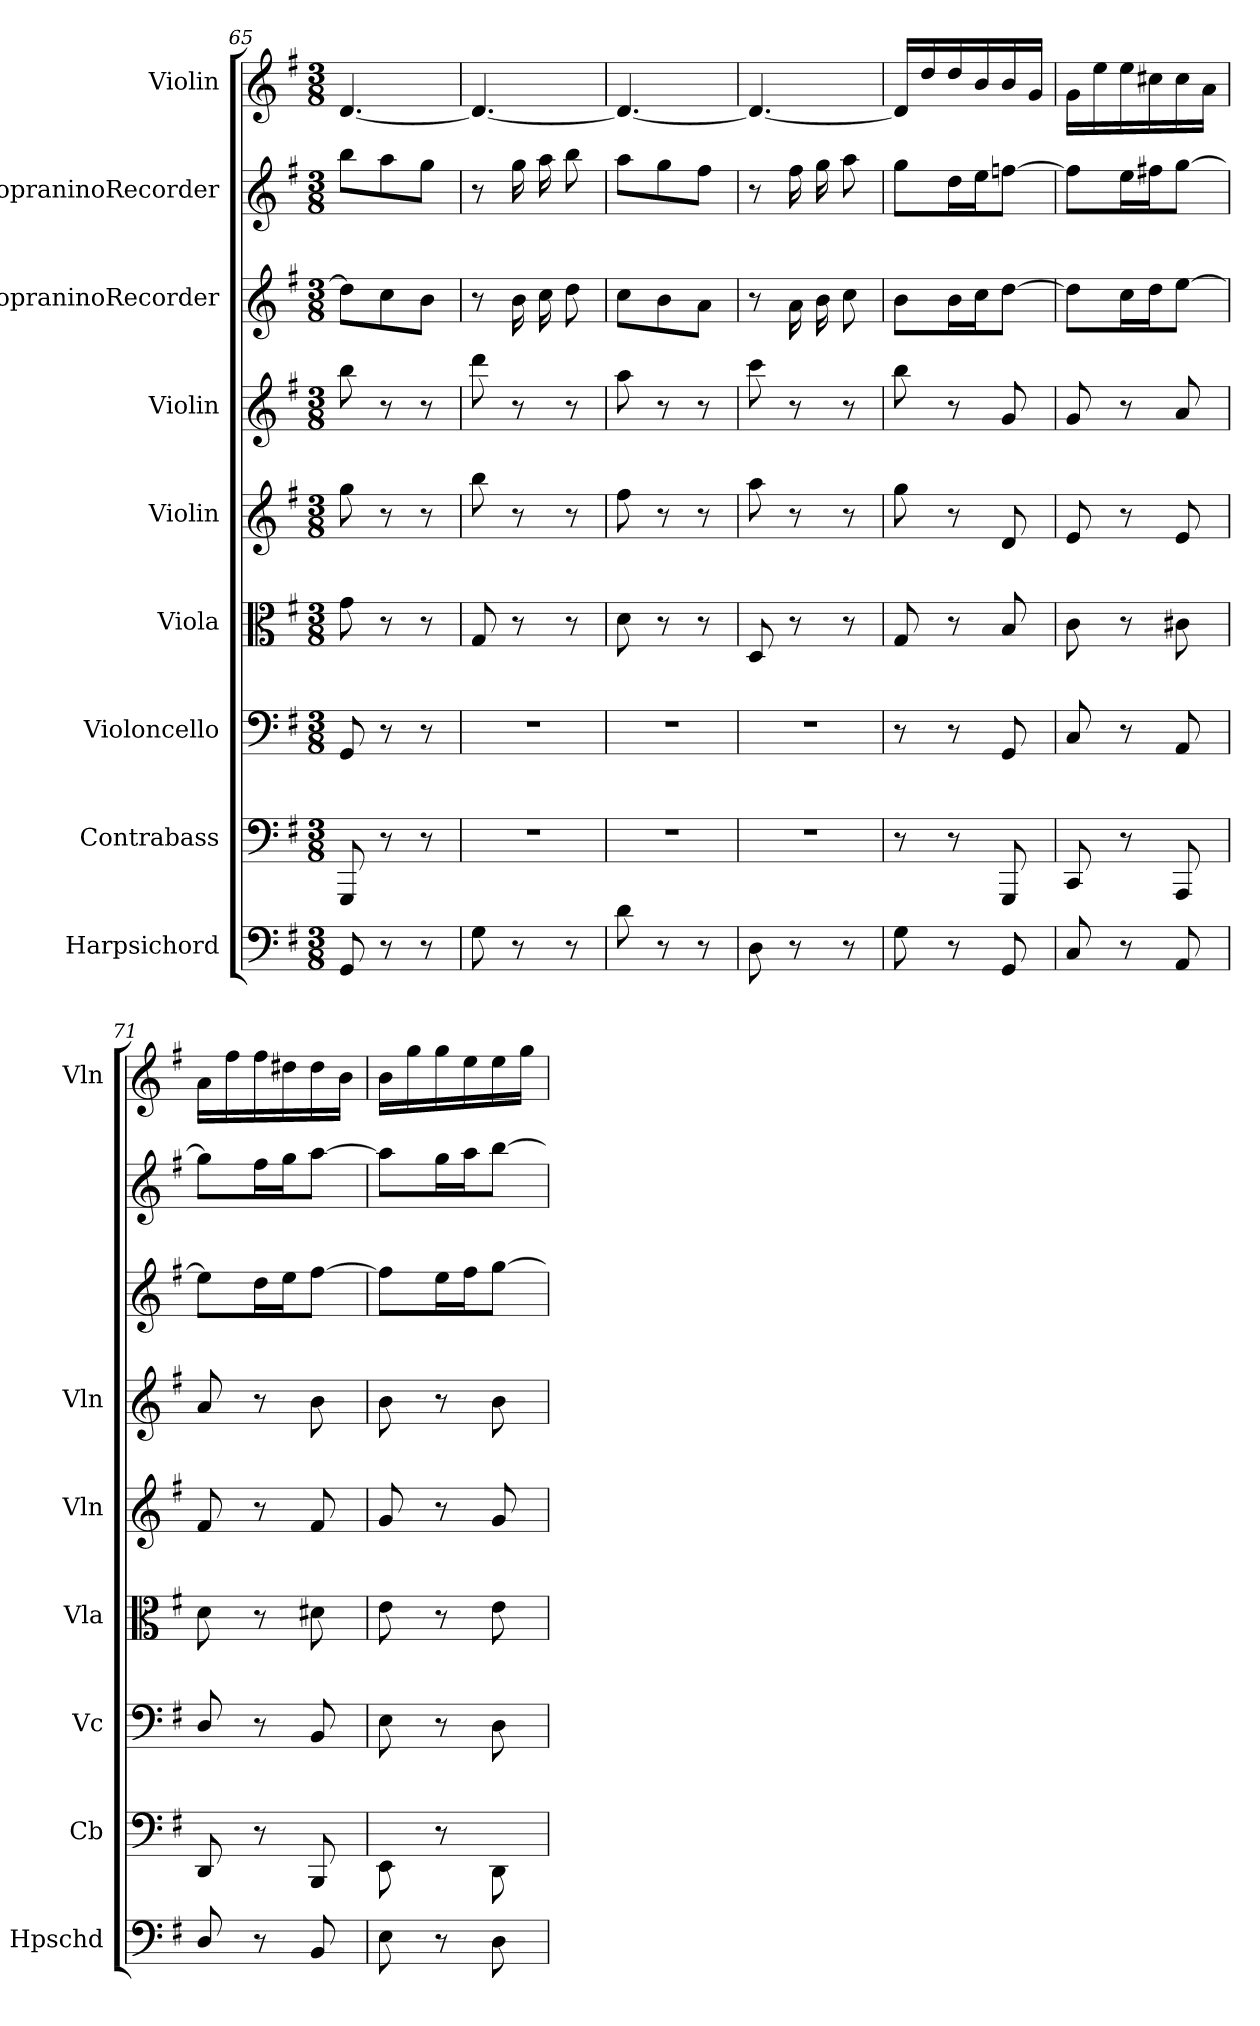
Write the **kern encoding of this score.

**kern	**kern	**kern	**kern	**kern	**kern	**kern	**kern	**kern
*part9	*part8	*part7	*part6	*part5	*part4	*part3	*part2	*part1
*staff9	*staff8	*staff7	*staff6	*staff5	*staff4	*staff3	*staff2	*staff1
*I"Harpsichord	*I"Contrabass	*I"Violoncello	*I"Viola	*I"Violin	*I"Violin	*I"SopraninoRecorder	*I"SopraninoRecorder	*I"Violin
*I'Hpschd	*I'Cb	*I'Vc	*I'Vla	*I'Vln	*I'Vln	*	*	*I'Vln
*clefF4	*clefF4	*clefF4	*clefC3	*clefG2	*clefG2	*clefG2	*clefG2	*clefG2
*k[f#]	*k[f#]	*k[f#]	*k[f#]	*k[f#]	*k[f#]	*k[f#]	*k[f#]	*k[f#]
*G:	*G:	*G:	*G:	*G:	*G:	*G:	*G:	*G:
*M3/8	*M3/8	*M3/8	*M3/8	*M3/8	*M3/8	*M3/8	*M3/8	*M3/8
=65	=65	=65	=65	=65	=65	=65	=65	=65
8GG/	8GGG/	8GG/	8g\	8gg\	8bb\	8dd\L]	8bb\L	[4.d/
8r	8r	8r	8r	8r	8r	8cc\	8aa\	.
8r	8r	8r	8r	8r	8r	8b\J	8gg\J	.
=66	=66	=66	=66	=66	=66	=66	=66	=66
8G\	4.r	4.r	8G/	8bb\	8ddd\	8r	8r	4.d/_
8r	.	.	8r	8r	8r	16b\	16gg\	.
.	.	.	.	.	.	16cc\	16aa\	.
8r	.	.	8r	8r	8r	8dd\	8bb\	.
=67	=67	=67	=67	=67	=67	=67	=67	=67
8d\	4.r	4.r	8d\	8ff#\	8aa\	8cc\L	8aa\L	4.d/_
8r	.	.	8r	8r	8r	8b\	8gg\	.
8r	.	.	8r	8r	8r	8a\J	8ff#\J	.
=68	=68	=68	=68	=68	=68	=68	=68	=68
8D\	4.r	4.r	8D/	8aa\	8ccc\	8r	8r	4.d/_
8r	.	.	8r	8r	8r	16a\	16ff#\	.
.	.	.	.	.	.	16b\	16gg\	.
8r	.	.	8r	8r	8r	8cc\	8aa\	.
=69	=69	=69	=69	=69	=69	=69	=69	=69
8G\	8r	8r	8G/	8gg\	8bb\	8b\L	8gg\L	16d/LL]
.	.	.	.	.	.	.	.	16dd/
8r	8r	8r	8r	8r	8r	16b\L	16dd\L	16dd/
.	.	.	.	.	.	16cc\J	16ee\J	16b/
8GG/	8GGG/	8GG/	8B/	8d/	8g/	[8dd\J	[8ffn\J	16b/
.	.	.	.	.	.	.	.	16g/JJ
=70	=70	=70	=70	=70	=70	=70	=70	=70
8C/	8CC/	8C/	8c\	8e/	8g/	8dd\L]	8ff\L]	16g\LL
.	.	.	.	.	.	.	.	16ee\
8r	8r	8r	8r	8r	8r	16cc\L	16ee\L	16ee\
.	.	.	.	.	.	16dd\J	16ff#X\J	16cc#X\
8AA/	8AAA/	8AA/	8c#X\	8e/	8a/	[8ee\J	[8gg\J	16cc#\
.	.	.	.	.	.	.	.	16a\JJ
=71	=71	=71	=71	=71	=71	=71	=71	=71
8D/	8DD/	8D/	8d\	8f#/	8a/	8ee\L]	8gg\L]	16a\LL
.	.	.	.	.	.	.	.	16ff#\
8r	8r	8r	8r	8r	8r	16dd\L	16ff#\L	16ff#\
.	.	.	.	.	.	16ee\J	16gg\J	16dd#X\
8BB/	8BBB/	8BB/	8d#X\	8f#/	8b\	[8ff#\J	[8aa\J	16dd#\
.	.	.	.	.	.	.	.	16b\JJ
=72	=72	=72	=72	=72	=72	=72	=72	=72
8E\	8EE\	8E\	8e\	8g/	8b\	8ff#\L]	8aa\L]	16b\LL
.	.	.	.	.	.	.	.	16gg\
8r	8r	8r	8r	8r	8r	16ee\L	16gg\L	16gg\
.	.	.	.	.	.	16ff#\J	16aa\J	16ee\
8D\	8DD\	8D\	8e\	8g/	8b\	[8gg\J	[8bb\J	16ee\
.	.	.	.	.	.	.	.	16gg\JJ
=	=	=	=	=	=	=	=	=
*-	*-	*-	*-	*-	*-	*-	*-	*-
